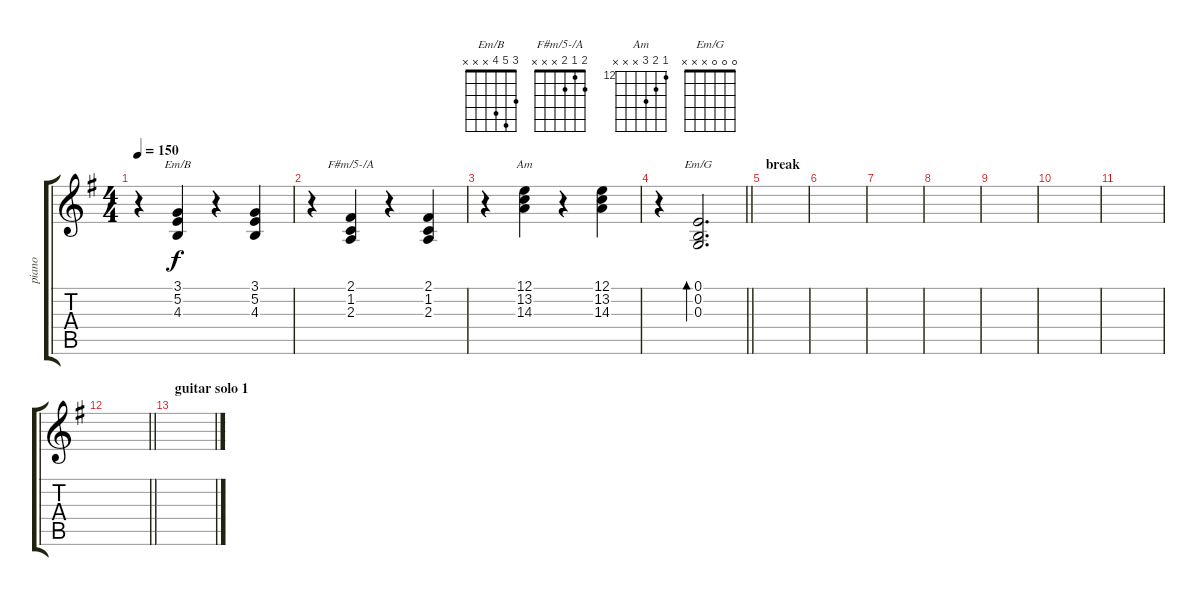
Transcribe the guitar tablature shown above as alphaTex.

\track ("piano" "piano") {instrument electricgrandpiano}
\staff {score tabs}
\tuning (E4 B3 G3 D3 A2 E2) {hide}
\chord ("Em/B" 3 5 4 x x x)
\chord ("F#m/5-/A" 2 1 2 x x x)
\chord ("Am" 12 13 14 x x x) {firstfret 12}
\chord ("Em/G" 0 0 0 x x x)
\ts (4 4)
\tempo 150
\clef g2
\ks eminor
r.4{dy fff} (3.1 5.2 4.3).4{ch "Em/B" dy f} r.4 (3.1 5.2 4.3).4 |
r.4 (2.1 1.2 2.3).4{ch "F#m/5-/A"} r.4 (2.1 1.2 2.3).4 |
r.4 (12.1 13.2 14.3).4{ch "Am"} r.4 (12.1 13.2 14.3).4 |
\barLineRight lightlight
r.4 (0.1 0.2 0.3).2{d bd 480 ch "Em/G"} |
\section ("" "break")
|
|
|
|
|
|
|
\barLineRight lightlight
|
\section ("" "guitar solo 1")
